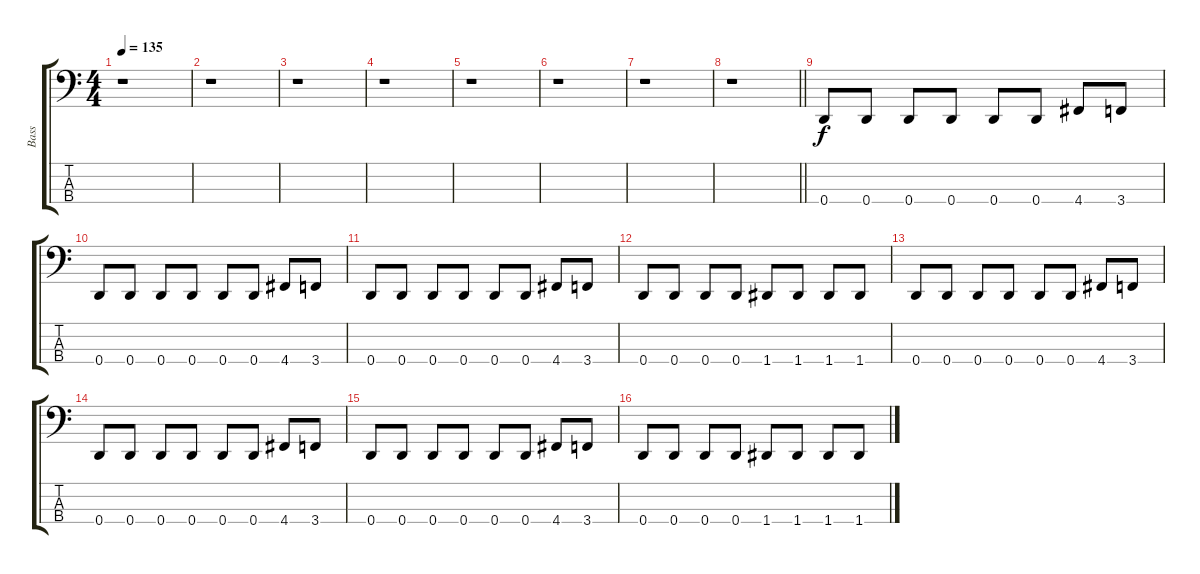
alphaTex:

\track ("Bass" "Bass") {instrument electricbassfinger}
\staff {score tabs}
\tuning (F2 C2 G1 D1) {hide}
\ts (4 4)
\tempo 135
\clef f4
\ks c
r.1{dy f} |
r.1 |
r.1 |
r.1 |
r.1 |
r.1 |
r.1 |
\barLineRight lightlight
r.1 |
0.4.8 0.4.8 0.4.8 0.4.8 0.4.8 0.4.8 4.4.8 3.4.8 |
0.4.8 0.4.8 0.4.8 0.4.8 0.4.8 0.4.8 4.4.8 3.4.8 |
0.4.8 0.4.8 0.4.8 0.4.8 0.4.8 0.4.8 4.4.8 3.4.8 |
0.4.8 0.4.8 0.4.8 0.4.8 1.4.8 1.4.8 1.4.8 1.4.8 |
0.4.8 0.4.8 0.4.8 0.4.8 0.4.8 0.4.8 4.4.8 3.4.8 |
0.4.8 0.4.8 0.4.8 0.4.8 0.4.8 0.4.8 4.4.8 3.4.8 |
0.4.8 0.4.8 0.4.8 0.4.8 0.4.8 0.4.8 4.4.8 3.4.8 |
0.4.8 0.4.8 0.4.8 0.4.8 1.4.8 1.4.8 1.4.8 1.4.8
